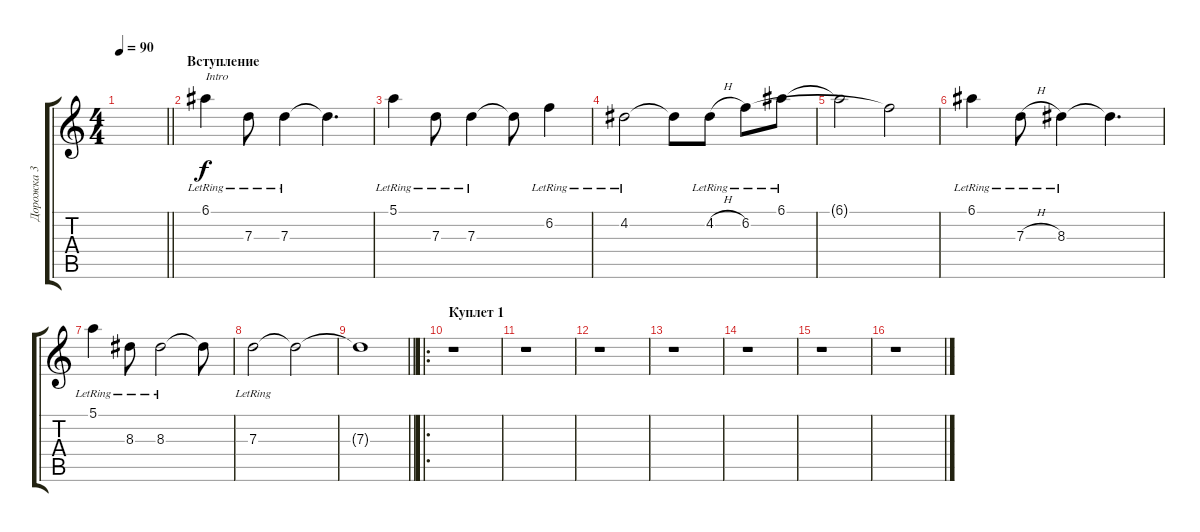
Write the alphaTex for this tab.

\track ("Дорожка 3" "Дорожка 3") {instrument electricguitarjazz}
\staff {score tabs}
\tuning (E4 B3 G3 D3 A2 E2) {hide}
\ts (4 4)
\tempo 90
\clef g2
\barLineRight lightlight
\ks c
|
\section ("" "Вcтупление")
6.1{lr}.4{txt "Intro"} 7.3{lr}.8 7.3{lr}.4 7.3{t}.4{d} |
5.1{lr}.4 7.3{lr}.8 7.3{lr}.4 7.3{t}.8 6.2{lr}.4 |
4.2{lr}.2 4.2{t}.8 4.2{h lr}.8 6.2{lr}.8 6.1{lr}.8 |
6.1{t}.2 6.2{t}.2 |
6.1{lr}.4 7.3{h lr}.8 8.3{lr}.4 8.3{t}.4{d} |
5.1{lr}.4 8.3{lr}.8 8.3{lr}.2 8.3{t}.8 |
7.3{lr}.2 7.3{t}.2 |
\barLineRight lightlight
7.3{t}.1 |
\ro
\section ("" "Куплет 1")
r.1 |
r.1 |
r.1 |
r.1 |
r.1 |
r.1 |
r.1
